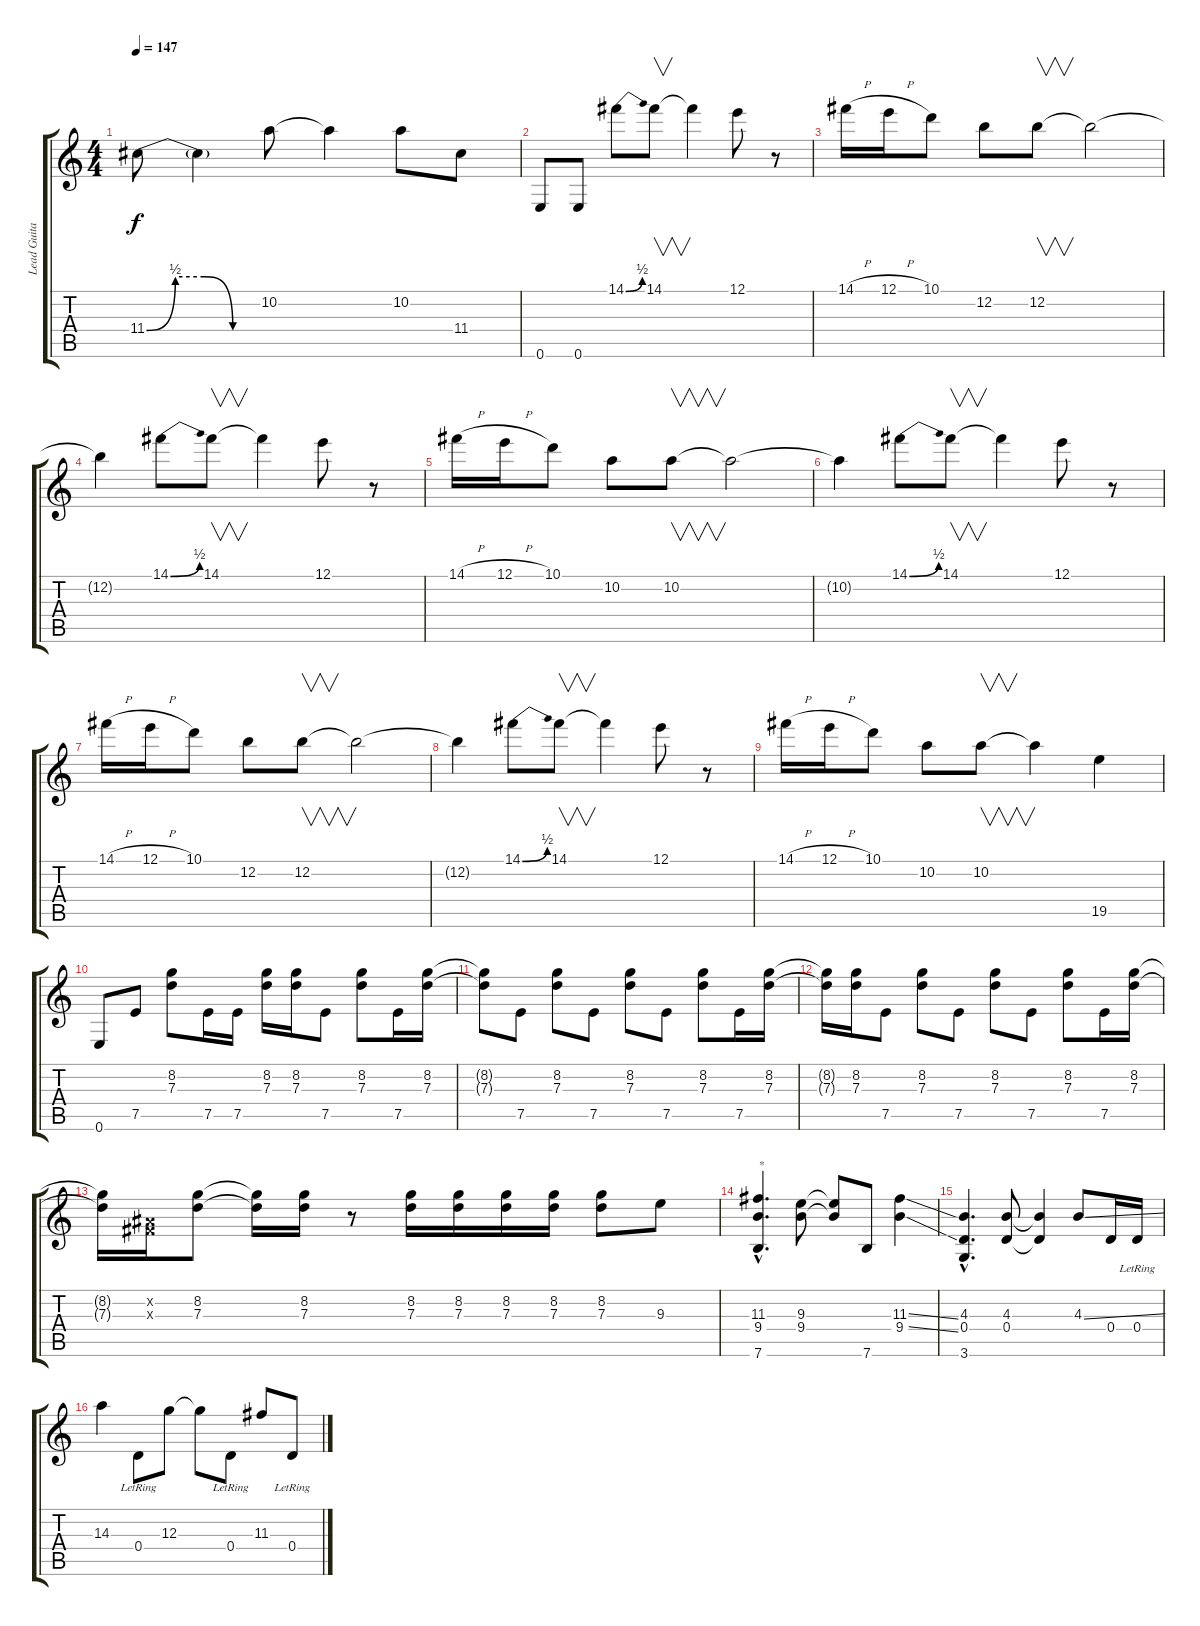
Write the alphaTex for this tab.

\track ("Lead Guitar" "Lead Guita") {instrument distortionguitar}
\staff {score tabs}
\tuning (E4 B3 G3 D3 A2 E2) {hide}
\ts (4 4)
\tempo 147
\clef g2
\ks c
11.4{be (custom 0 0 15 2 30 2 45 0 60 0)}.8{dy f} 11.4{t}.4 10.2.8 10.2{t}.4 10.2.8 11.4.8 |
0.6.8 0.6.8 14.1{be (bend 0 0 60 2)}.8 14.1.8{v} 14.1{t}.4 12.1.8 r.8 |
14.1{h}.16 12.1{h}.16 10.1.8 12.2.8 12.2.8{v} 12.2{t}.2 |
12.2{t}.4 14.1{be (bend 0 0 60 2)}.8 14.1.8{v} 14.1{t}.4 12.1.8 r.8 |
14.1{h}.16 12.1{h}.16 10.1.8 10.2.8 10.2.8{v} 10.2{t}.2 |
10.2{t}.4 14.1{be (bend 0 0 60 2)}.8 14.1.8{v} 14.1{t}.4 12.1.8 r.8 |
14.1{h}.16 12.1{h}.16 10.1.8 12.2.8 12.2.8{v} 12.2{t}.2 |
12.2{t}.4 14.1{be (bend 0 0 60 2)}.8 14.1.8{v} 14.1{t}.4 12.1.8 r.8 |
14.1{h}.16 12.1{h}.16 10.1.8 10.2.8 10.2.8{v} 10.2{t}.4 19.5.4 |
0.6.8 7.5.8 (8.2 7.3).8 7.5.16 7.5.16 (8.2 7.3).16 (8.2 7.3).16 7.5.8 (8.2 7.3).8 7.5.16 (8.2 7.3).16 |
(8.2{t} 7.3{t}).8 7.5.8 (8.2 7.3).8 7.5.8 (8.2 7.3).8 7.5.8 (8.2 7.3).8 7.5.16 (8.2 7.3).16 |
(8.2{t} 7.3{t}).16 (8.2 7.3).16 7.5.8 (8.2 7.3).8 7.5.8 (8.2 7.3).8 7.5.8 (8.2 7.3).8 7.5.16 (8.2 7.3).16 |
(8.2{t} 7.3{t}).16 (-1.2{x} -1.3{x}).16 (8.2 7.3).8 (8.2{t} 7.3{t}).16 (8.2 7.3).16 r.8 (8.2 7.3).16 (8.2 7.3).16 (8.2 7.3).16 (8.2 7.3).16 (8.2 7.3).8 9.3.8 |
(11.3{hac} 9.4{hac} 7.6{hac}).4{d txt "*"} (9.3 9.4).8 (9.3{t} 9.4{t}).8 7.6.8 (11.3{ss} 9.4{ss}).4 |
(4.3{hac} 0.4{hac} 3.6{hac}).4{d} (4.3 0.4).8 (4.3{t} 0.4{t}).4 4.3{ss}.8 0.4.16 0.4{lr}.16 |
14.3.4 0.4{lr}.8 12.3.8 12.3{t}.8 0.4{lr}.8 11.3.8 0.4{lr}.8
